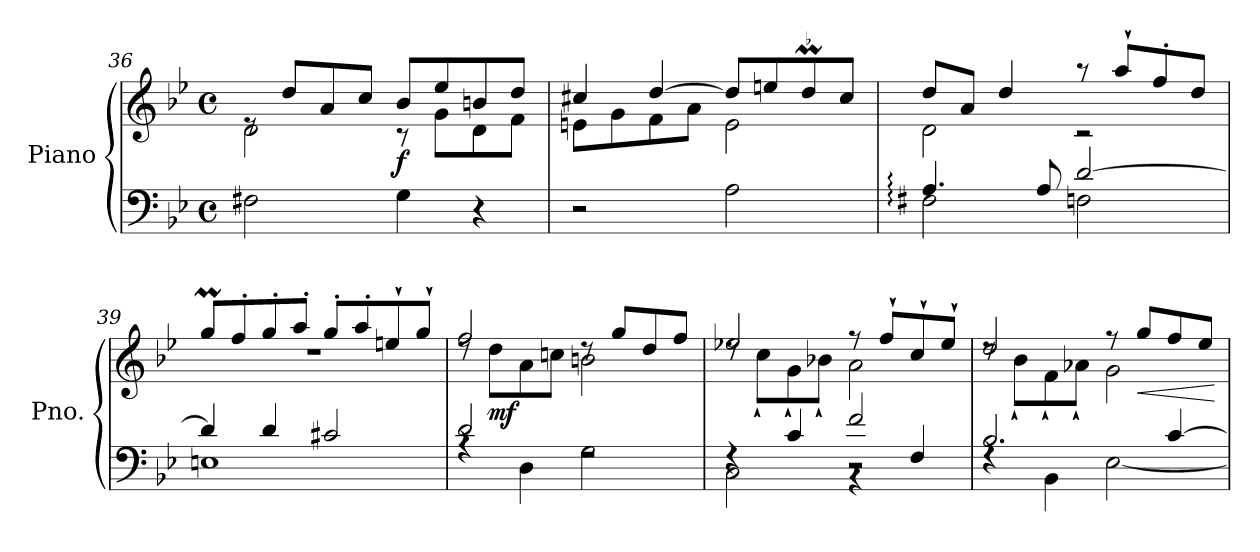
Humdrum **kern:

**kern	**kern	**dynam
*part1	*part1	*part1
*staff2	*staff1	*staff1/2
*I"Piano	*	*
*I'Pno.	*	*
*clefF4	*clefG2	*
*k[b-e-]	*k[b-e-]	*
*M4/4	*M4/4	*
*met(c)	*met(c)	*
=36	=36	=36
*	*^	*
2F#X\	8re	2d\	.
.	8dd/L	.	.
.	8a/	.	.
.	8cc/J	.	.
!	!	!	!LO:DY:b
4G\	8b-/L	8r	f
.	8ee-/	8g\L	.
4r	8bn/	8d\	.
.	8dd/J	8f\J	.
!!LO:LB:g=z	!!
=37	=37	=37	=37
2r	4cc#X/	8en\L	.
.	.	8g\	.
.	[4dd/	8f\	.
.	.	8a\J	.
2A\	8dd/L]	2e\	.
.	8een/	.	.
.	8ddm/	.	.
.	8cc#/J	.	.
=38	=38	=38	=38
*^	*	*	*
*	*^	*	*	*
4.A/	2F#X\	[4.F#yy: 4.Ayy: [4.dyy:	8dd/L	2d\	.
.	.	.	8a/J	.	.
.	.	.	4dd/	.	.
8A/	.	8F#yy] 8dyy]	.	.	.
[2d/	2Fn\	2ryy	8r	2r	.
.	.	.	8aa`/L	.	.
.	.	.	8ff'/	.	.
.	.	.	8dd/J	.	.
*	*v	*v	*	*	*
=39	=39	=39	=39	=39
4d/]	1En	8ggM/L	1rdd	.
.	.	8ff'/	.	.
4d/	.	8gg'/	.	.
.	.	8aa'/J	.	.
2c#X/	.	8gg'/L	.	.
.	.	8aa'/	.	.
.	.	8een`/	.	.
.	.	8gg`/J	.	.
=40	=40	=40	=40	=40
2d/	4rA	2ff/	8rdd	.
!	!	!	!	!LO:DY:b
.	.	.	8dd\L	mf
.	4D\	.	8a\	.
.	.	.	8ccn\J	.
2rF	2G\	8rdd	2bn\	.
.	.	8gg/L	.	.
.	.	8dd/	.	.
.	.	8ff/J	.	.
=41	=41	=41	=41	=41
*	*^	*	*	*
4rF	2C\	2ryy	2ee-X/	8rdd	.
.	.	.	.	8cc`\L	.
4c/	.	.	.	8g`\	.
.	.	.	.	8b-X`\J	.
2f/	2r	4rBB	8r	2a\	.
.	.	.	8ff`/L	.	.
.	.	4F/	8cc`/	.	.
.	.	.	8ee-`/J	.	.
*	*v	*v	*	*	*
!!LO:LB:g=z	!!
=42	=42	=42	=42	=42
2.B-/	4rF	2dd/	8rdd	.
.	.	.	8b-`\L	.
.	4BB-\	.	8f`\	.
.	.	.	8a-X`\J	.
.	[2E-\	8r	2g\	.
!	!	!	!	!LO:HP:b
.	.	8gg/L	.	<
[4c/	.	8ff/	.	.
.	.	8ee-/J	.	.
*v	*v	*	*	*
*	*v	*v	*
.	.	[
=	=	=
*-	*-	*-
